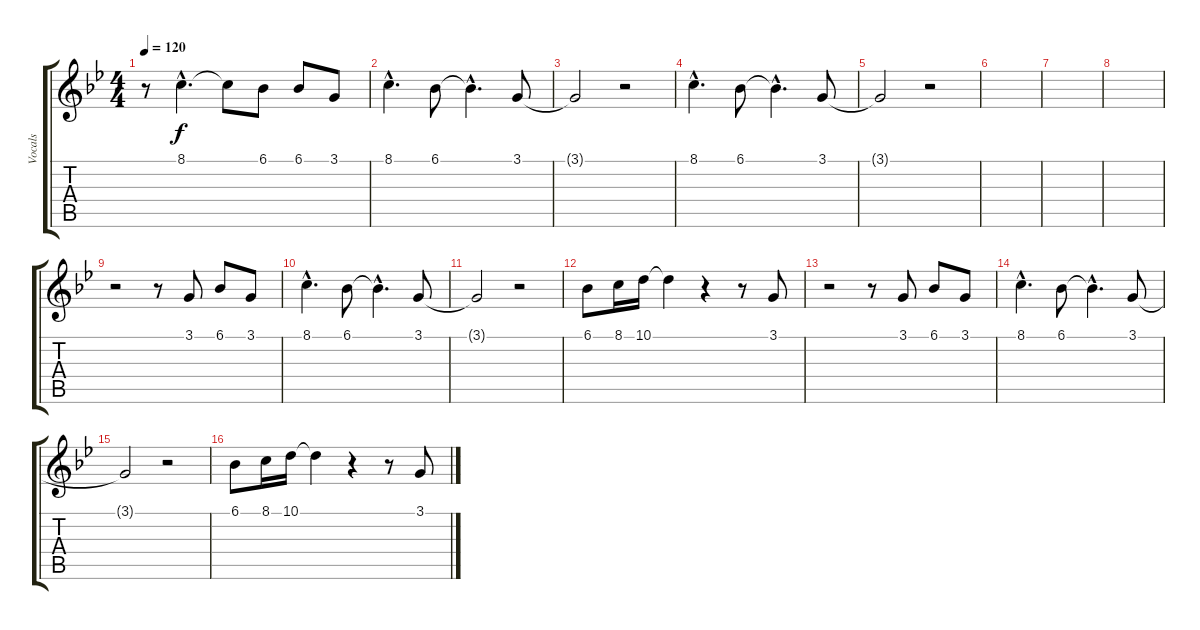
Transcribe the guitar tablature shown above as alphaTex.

\track ("Vocals" "Vocals") {instrument altosax}
\staff {score tabs}
\tuning (E4 B3 G3 D3 A2 E2) {hide}
\ts (4 4)
\tempo 120
\clef g2
\ks bb
r.8{dy f} 8.1{hac}.4{d} 8.1{t}.8 6.1.8 6.1.8 3.1.8 |
8.1{hac}.4{d} 6.1.8 6.1{hac t}.4{d} 3.1.8 |
3.1{t}.2 r.2 |
8.1{hac}.4{d} 6.1.8 6.1{hac t}.4{d} 3.1.8 |
3.1{t}.2 r.2 |
|
|
|
r.2 r.8 3.1.8 6.1.8 3.1.8 |
8.1{hac}.4{d} 6.1.8 6.1{hac t}.4{d} 3.1.8 |
3.1{t}.2 r.2 |
6.1.8 8.1.16 10.1.16 10.1{t}.4 r.4 r.8 3.1.8 |
r.2 r.8 3.1.8 6.1.8 3.1.8 |
8.1{hac}.4{d} 6.1.8 6.1{hac t}.4{d} 3.1.8 |
3.1{t}.2 r.2 |
6.1.8 8.1.16 10.1.16 10.1{t}.4 r.4 r.8 3.1.8
